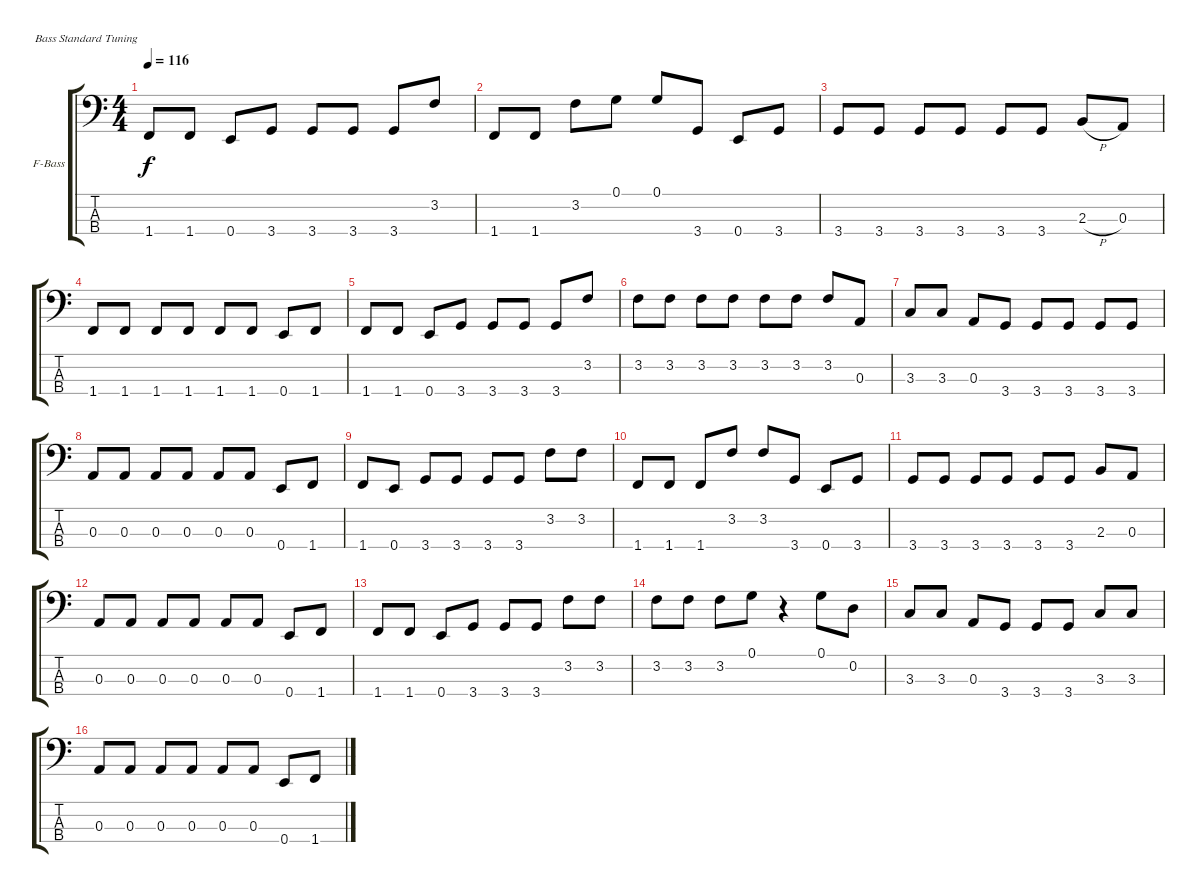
\bracketExtendMode groupsimilarinstruments
\firstSystemTrackNameOrientation horizontal
\otherSystemsTrackNameOrientation horizontal
\track ("Jeff Pilson" "F-Bass") {instrument fretlessbass}
\staff {score tabs}
\tuning (G2 D2 A1 E1)
\ts (4 4)
\tempo 116
\clef f4
\ks c
1.4.8{dy f} 1.4.8 0.4.8 3.4.8 3.4.8 3.4.8 3.4.8 3.2.8 |
1.4.8 1.4.8 3.2.8 0.1.8 0.1.8 3.4.8 0.4.8 3.4.8 |
3.4.8 3.4.8 3.4.8 3.4.8 3.4.8 3.4.8 2.3{h}.8 0.3.8 |
1.4.8 1.4.8 1.4.8 1.4.8 1.4.8 1.4.8 0.4.8 1.4.8 |
1.4.8 1.4.8 0.4.8 3.4.8 3.4.8 3.4.8 3.4.8 3.2.8 |
3.2.8 3.2.8 3.2.8 3.2.8 3.2.8 3.2.8 3.2.8 0.3.8 |
3.3.8 3.3.8 0.3.8 3.4.8 3.4.8 3.4.8 3.4.8 3.4.8 |
0.3.8 0.3.8 0.3.8 0.3.8 0.3.8 0.3.8 0.4.8 1.4.8 |
1.4.8 0.4.8 3.4.8 3.4.8 3.4.8 3.4.8 3.2.8 3.2.8 |
1.4.8 1.4.8 1.4.8 3.2.8 3.2.8 3.4.8 0.4.8 3.4.8 |
3.4.8 3.4.8 3.4.8 3.4.8 3.4.8 3.4.8 2.3.8 0.3.8 |
0.3.8 0.3.8 0.3.8 0.3.8 0.3.8 0.3.8 0.4.8 1.4.8 |
1.4.8 1.4.8 0.4.8 3.4.8 3.4.8 3.4.8 3.2.8 3.2.8 |
3.2.8 3.2.8 3.2.8 0.1.8 r.4 0.1.8 0.2.8 |
3.3.8 3.3.8 0.3.8 3.4.8 3.4.8 3.4.8 3.3.8 3.3.8 |
0.3.8 0.3.8 0.3.8 0.3.8 0.3.8 0.3.8 0.4.8 1.4.8
